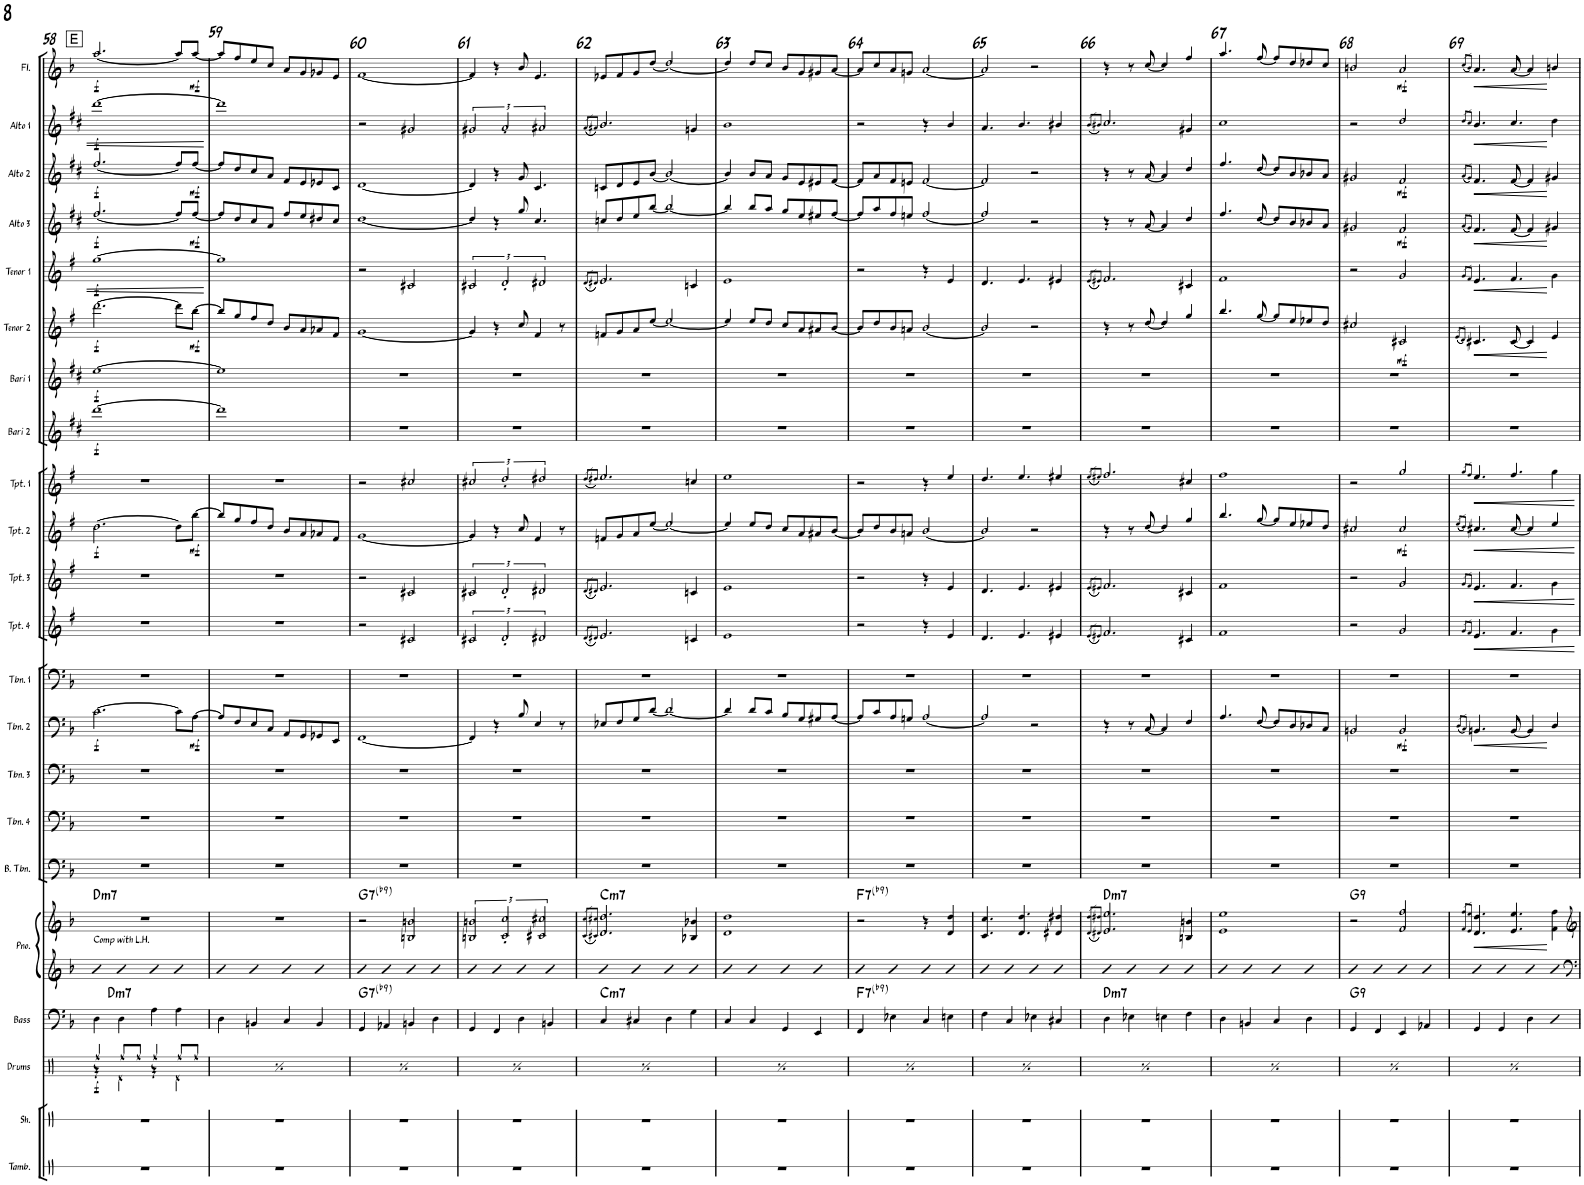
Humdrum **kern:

**kern	**kern	**kern	**dynam	**kern	**harte	**kern	**kern	**dynam	**harte	**kern	**kern	**kern	**kern	**dynam	**kern	**kern	**kern	**kern	**dynam	**kern	**kern	**dynam	**kern	**dynam	**kern	**dynam	**kern	**dynam	**kern	**dynam	**kern	**dynam	**kern	**dynam	**kern	**dynam
*part22	*part21	*part20	*part20	*part19	*part19	*part18	*part18	*part18	*part18	*part17	*part16	*part15	*part14	*part14	*part13	*part12	*part11	*part10	*part10	*part9	*part8	*part8	*part7	*part7	*part6	*part6	*part5	*part5	*part4	*part4	*part3	*part3	*part2	*part2	*part1	*part1
*staff23	*staff22	*staff21	*staff21	*staff20	*	*staff19	*staff18	*staff18/19	*	*staff17	*staff16	*staff15	*staff14	*staff14	*staff13	*staff12	*staff11	*staff10	*staff10	*staff9	*staff8	*staff8	*staff7	*staff7	*staff6	*staff6	*staff5	*staff5	*staff4	*staff4	*staff3	*staff3	*staff2	*staff2	*staff1	*staff1
*I"Tambourine	*I"Shaker	*I"Drums	*	*I"Bass	*	*I"Piano	*	*	*	*I"Bass Trombone	*I"Trombone 4	*I"Trombone 3	*I"Trombone 2	*	*I"Trombone 1	*I"Trumpet 4	*I"Trumpet 3	*I"Trumpet 2	*	*I"Trumpet 1	*I"Bari Sax 2	*	*I"Bari Sax 1	*	*I"Tenor Sax 2	*	*I"Tenor Sax 1	*	*I"Alto Sax 3	*	*I"Alto Sax 2	*	*I"Alto Sax 1	*	*I"Flute	*
*I'Tamb.	*I'Sh.	*I'Drums	*	*I'Bass	*	*I'Pno.	*	*	*	*I'B. Tbn.	*I'Tbn. 4	*I'Tbn. 3	*I'Tbn. 2	*	*I'Tbn. 1	*I'Tpt. 4	*I'Tpt. 3	*I'Tpt. 2	*	*I'Tpt. 1	*I'Bari 2	*	*I'Bari 1	*	*I'Tenor 2	*	*I'Tenor 1	*	*I'Alto 3	*	*I'Alto 2	*	*I'Alto 1	*	*I'Fl.	*
!!LO:PB:g=z
*clefX	*clefX	*clefX	*	*clefF4	*	*clefG2	*clefG2	*	*	*clefF4	*clefF4	*clefF4	*clefF4	*	*clefF4	*clefG2	*clefG2	*clefG2	*	*clefG2	*clefG2	*	*clefG2	*	*clefG2	*	*clefG2	*	*clefG2	*	*clefG2	*	*clefG2	*	*clefG2	*
*	*	*	*	*Trd7c12	*	*	*	*	*	*	*	*	*	*	*	*Trd1c2	*Trd1c2	*Trd1c2	*	*Trd1c2	*Trd12c21	*	*Trd12c21	*	*Trd8c14	*	*Trd8c14	*	*Trd5c9	*	*Trd5c9	*	*Trd5c9	*	*	*
*k[]	*k[]	*k[]	*	*k[b-]	*	*k[b-]	*k[b-]	*	*	*k[b-]	*k[b-]	*k[b-]	*k[b-]	*	*k[b-]	*k[f#]	*k[f#]	*k[f#]	*	*k[f#]	*k[f#c#]	*	*k[f#c#]	*	*k[f#]	*	*k[f#]	*	*k[f#c#]	*	*k[f#c#]	*	*k[f#c#]	*	*k[b-]	*
*M4/4	*M4/4	*M4/4	*	*M4/4	*	*M4/4	*M4/4	*	*	*M4/4	*M4/4	*M4/4	*M4/4	*	*M4/4	*M4/4	*M4/4	*M4/4	*	*M4/4	*M4/4	*	*M4/4	*	*M4/4	*	*M4/4	*	*M4/4	*	*M4/4	*	*M4/4	*	*M4/4	*
!!LO:REH:place=s1:a:B:rj:fs=14:t=E
=58	=58	=58	=58	=58	=58	=58	=58	=58	=58	=58	=58	=58	=58	=58	=58	=58	=58	=58	=58	=58	=58	=58	=58	=58	=58	=58	=58	=58	=58	=58	=58	=58	=58	=58	=58	=58
*	*	*^	*	*	*	*	*	*	*	*	*	*	*	*	*	*	*	*	*	*	*	*	*	*	*	*	*	*	*	*	*	*	*	*	*	*
!	!	!	!	!	!	!	!	!LO:TX:b:t=Comp with L.H.	!	!	!	!	!	!	!	!	!	!	!	!	!	!	!	!	!	!	!	!	!	!	!	!	!	!	!	!	!
!	!	!	!	!LO:DY:b	!	!LO:H:kt=m7	!	!	!	!LO:H:kt=m7	!	!	!	!	!LO:DY:b	!	!	!	!	!LO:DY:b	!	!	!LO:DY:b	!	!LO:DY:b	!	!LO:DY:b	!	!LO:DY:b	!	!LO:DY:b	!	!LO:DY:b	!	!LO:DY:b	!	!LO:DY:b
1r	1r	4Rff/	4r	f	4D\	D:min7	4b-	1r	.	D:min7	1r	1r	1r	[>2.c\	f	1r	1r	1r	[>2.dd\	f	1r	[>1ddd	f	[>1ee	f	[>2.ddd\	f	[>1gg	f	[<2.ff#/	f	[<2.ff#/	f	[>1ddd	f	[<2.aa/	f
.	.	8Rff/L	4Rd\	.	4D\	.	4b-	.	.	.	.	.	.	.	.	.	.	.	.	.	.	.	.	.	.	.	.	.	.	.	.	.	.	.	.	.	.
.	.	8Rff/J	.	.	.	.	.	.	.	.	.	.	.	.	.	.	.	.	.	.	.	.	.	.	.	.	.	.	.	.	.	.	.	.	.	.	.
.	.	4Rff/	4r	.	4A\	.	4b-	.	.	.	.	.	.	.	.	.	.	.	.	.	.	.	.	.	.	.	.	.	.	.	.	.	.	.	.	.	.
.	.	8Rff/L	4Rd\	.	4A\	.	4b-	.	.	.	.	.	.	8c\L]	.	.	.	.	8dd\L]	.	.	.	.	.	.	8ddd\L]	.	.	.	8ff#/L]	.	8ff#/L]	.	.	.	8aa/L]	.
!	!	!	!	!	!	!	!	!	!	!	!	!	!	!	!LO:DY:b	!	!	!	!	!LO:DY:b	!	!	!	!	!	!	!LO:DY:b	!	!	!	!LO:DY:b	!	!LO:DY:b	!	!	!	!LO:DY:b
.	.	8Rff/J	.	.	.	.	.	.	.	.	.	.	.	[>8A\J	mf	.	.	.	[>8bb\J	mf	.	.	.	.	.	[>8bb\J	mf	.	.	[<8ff#/J	mf	[<8ff#/J	mf	.	.	[<8aa/J	mf
=59	=59	=59	=59	=59	=59	=59	=59	=59	=59	=59	=59	=59	=59	=59	=59	=59	=59	=59	=59	=59	=59	=59	=59	=59	=59	=59	=59	=59	=59	=59	=59	=59	=59	=59	=59	=59	=59
!	!	!	!	!LO:DY:b	!	!	!	!	!	!	!	!	!	!	!	!	!	!	!	!	!	!	!	!	!	!	!	!	!	!	!	!	!	!	!	!	!
1r	1r	4Rff/	4r	f	4D\	.	4b-	1r	.	.	1r	1r	1r	8A/L]	.	1r	1r	1r	8bb/L]	.	1r	1ddd]	.	1ee]	.	8bb/L]	.	1gg]	.	8ff#/L]	.	8ff#/L]	.	1ddd]	.	8aa/L]	.
.	.	.	.	.	.	.	.	.	.	.	.	.	.	8F/	.	.	.	.	8gg/	.	.	.	.	.	.	8gg/	.	.	.	8dd/	.	8dd/	.	.	.	8ff/	.
.	.	8Rff/L	4Rd\	.	4BBn/	.	4b-	.	.	.	.	.	.	8E/	.	.	.	.	8ff#/	.	.	.	.	.	.	8ff#/	.	.	.	8cc#/	.	8cc#/	.	.	.	8ee/	.
.	.	8Rff/J	.	.	.	.	.	.	.	.	.	.	.	8C/J	.	.	.	.	8dd/J	.	.	.	.	.	.	8dd/J	.	.	.	8a/J	.	8a/J	.	.	.	8cc/J	.
.	.	4Rff/	4r	.	4C/	.	4b-	.	.	.	.	.	.	8AA/L	.	.	.	.	8b/L	.	.	.	.	.	.	8b/L	.	.	.	8ff#/L	.	8f#/L	.	.	.	8a/L	.
.	.	.	.	.	.	.	.	.	.	.	.	.	.	8GG/	.	.	.	.	8a/	.	.	.	.	.	.	8a/	.	.	.	8ee/	.	8e/	.	.	.	8g/	.
.	.	8Rff/L	4Rd\	.	4BB/	.	4b-	.	.	.	.	.	.	8GG-X/	.	.	.	.	8a-X/	.	.	.	.	.	.	8a-X/	.	.	.	8dd#X/	.	8e-X/	.	.	.	8g-X/	.
.	.	8Rff/J	.	.	.	.	.	.	.	.	.	.	.	8EE/J	.	.	.	.	8f#/J	.	.	.	.	.	.	8f#/J	.	.	.	8cc#/J	.	8c#/J	.	.	.	8e/J	.
=60	=60	=60	=60	=60	=60	=60	=60	=60	=60	=60	=60	=60	=60	=60	=60	=60	=60	=60	=60	=60	=60	=60	=60	=60	=60	=60	=60	=60	=60	=60	=60	=60	=60	=60	=60	=60	=60
!	!	!	!	!LO:DY:b	!	!LO:H:kt=7	!	!	!	!LO:H:kt=7	!	!	!	!	!	!	!	!	!	!	!	!	!	!	!	!	!	!	!	!	!	!	!	!	!	!	!
1r	1r	4Rff/	4r	f	4GG/	G:7(b9)	4b-	2r	.	G:7(b9)	1r	1r	1r	[<1FF	.	1r	2r	2r	[<1g	.	2r	1r	.	1r	.	[<1g	.	2r	.	[<1dd	.	[<1d	.	2r	.	[<1f	.
.	.	8Rff/L	4Rd\	.	4AA-X/	.	4b-	.	.	.	.	.	.	.	.	.	.	.	.	.	.	.	.	.	.	.	.	.	.	.	.	.	.	.	.	.	.
.	.	8Rff/J	.	.	.	.	.	.	.	.	.	.	.	.	.	.	.	.	.	.	.	.	.	.	.	.	.	.	.	.	.	.	.	.	.	.	.
.	.	4Rff/	4r	.	4BBn/	.	4b-	2Bn/ 2bn/	.	.	.	.	.	.	.	.	2c#X/	2c#X/	.	.	2cc#X/	.	.	.	.	.	.	2c#X/	.	.	.	.	.	2g#X/	.	.	.
.	.	8Rff/L	4Rd\	.	4D\	.	4b-	.	.	.	.	.	.	.	.	.	.	.	.	.	.	.	.	.	.	.	.	.	.	.	.	.	.	.	.	.	.
.	.	8Rff/J	.	.	.	.	.	.	.	.	.	.	.	.	.	.	.	.	.	.	.	.	.	.	.	.	.	.	.	.	.	.	.	.	.	.	.
=61	=61	=61	=61	=61	=61	=61	=61	=61	=61	=61	=61	=61	=61	=61	=61	=61	=61	=61	=61	=61	=61	=61	=61	=61	=61	=61	=61	=61	=61	=61	=61	=61	=61	=61	=61	=61	=61
!	!	!	!	!LO:DY:b	!	!	!	!	!	!	!	!	!	!	!	!	!	!	!	!	!	!	!	!	!	!	!	!	!	!	!	!	!	!	!	!	!
1r	1r	4Rff/	4r	f	4GG/	.	4b-	3Bn/ 3bn/	.	.	1r	1r	1r	4FF/]	.	1r	3c#X/	3c#X/	4g/]	.	3cc#X/	1r	.	1r	.	4g/]	.	3c#X/	.	4dd/]	.	4d/]	.	3g#X/	.	4f/]	.
.	.	8Rff/L	4Rd\	.	4FF/	.	4b-	.	.	.	.	.	.	4r	.	.	.	.	4r	.	.	.	.	.	.	4r	.	.	.	4r	.	4r	.	.	.	4r	.
.	.	.	.	.	.	.	.	3c/' 3cc/'	.	.	.	.	.	.	.	.	3d'/	3d'/	.	.	3dd'/	.	.	.	.	.	.	3d'/	.	.	.	.	.	3a'/	.	.	.
.	.	8Rff/J	.	.	.	.	.	.	.	.	.	.	.	.	.	.	.	.	.	.	.	.	.	.	.	.	.	.	.	.	.	.	.	.	.	.	.
.	.	4Rff/	4r	.	4D\	.	4b-	.	.	.	.	.	.	8B-/	.	.	.	.	8cc/	.	.	.	.	.	.	8cc/	.	.	.	8gg/	.	8g/	.	.	.	8b-/	.
.	.	.	.	.	.	.	.	.	.	.	.	.	.	4E/	.	.	.	.	4f#/	.	.	.	.	.	.	4f#/	.	.	.	4.cc#/	.	4.c#/	.	.	.	4.e/	.
.	.	.	.	.	.	.	.	3c#X/ 3cc#X/	.	.	.	.	.	.	.	.	3d#X/	3d#X/	.	.	3dd#X/	.	.	.	.	.	.	3d#X/	.	.	.	.	.	3a#X/	.	.	.
.	.	8Rff/L	4Rd\	.	4BBn/	.	4b-	.	.	.	.	.	.	.	.	.	.	.	.	.	.	.	.	.	.	.	.	.	.	.	.	.	.	.	.	.	.
.	.	8Rff/J	.	.	.	.	.	.	.	.	.	.	.	8r	.	.	.	.	8r	.	.	.	.	.	.	8r	.	.	.	.	.	.	.	.	.	.	.
=62	=62	=62	=62	=62	=62	=62	=62	=62	=62	=62	=62	=62	=62	=62	=62	=62	=62	=62	=62	=62	=62	=62	=62	=62	=62	=62	=62	=62	=62	=62	=62	=62	=62	=62	=62	=62	=62
.	.	.	.	.	.	.	.	(8qc/ 8qcc/L	.	.	.	.	.	.	.	.	(8qd/L	(8qd/L	.	.	(8qdd/L	.	.	.	.	.	.	(8qd/L	.	.	.	.	.	(8qa/L	.	.	.
.	.	.	.	.	.	.	.	8qc#X/ 8qcc#X/J)	.	.	.	.	.	.	.	.	8qd#X/J)	8qd#X/J)	.	.	8qdd#X/J)	.	.	.	.	.	.	8qd#X/J)	.	.	.	.	.	8qa#X/J)	.	.	.
!	!	!	!	!LO:DY:b	!	!LO:H:kt=m7	!	!	!	!LO:H:kt=m7	!	!	!	!	!	!	!	!	!	!	!	!	!	!	!	!	!	!	!	!	!	!	!	!	!	!	!
1r	1r	4Rff/	4r	f	4C/	C:min7	4b-	2.d/ 2.dd/	.	C:min7	1r	1r	1r	8E-X/L	.	1r	2.e/	2.e/	8fn/L	.	2.ee/	1r	.	1r	.	8fn/L	.	2.e/	.	8ccn/L	.	8cn/L	.	2.b/	.	8e-X/L	.
.	.	.	.	.	.	.	.	.	.	.	.	.	.	8F/	.	.	.	.	8g/	.	.	.	.	.	.	8g/	.	.	.	8dd/	.	8d/	.	.	.	8f/	.
.	.	8Rff/L	4Rd\	.	4C#X/	.	4b-	.	.	.	.	.	.	8G/	.	.	.	.	8a/	.	.	.	.	.	.	8a/	.	.	.	8ee/	.	8e/	.	.	.	8g/	.
.	.	8Rff/J	.	.	.	.	.	.	.	.	.	.	.	[<8d/J	.	.	.	.	[<8ee/J	.	.	.	.	.	.	[<8ee/J	.	.	.	[<8bb/J	.	[<8b/J	.	.	.	[<8dd/J	.
.	.	4Rff/	4r	.	4D\	.	4b-	.	.	.	.	.	.	2d/_	.	.	.	.	2ee/_	.	.	.	.	.	.	2ee/_	.	.	.	2bb/_	.	2b/_	.	.	.	2dd/_	.
.	.	8Rff/L	4Rd\	.	4G\	.	4b-	4B-X/ 4b-X/	.	.	.	.	.	.	.	.	4cn/	4cn/	.	.	4ccn/	.	.	.	.	.	.	4cn/	.	.	.	.	.	4gn/	.	.	.
.	.	8Rff/J	.	.	.	.	.	.	.	.	.	.	.	.	.	.	.	.	.	.	.	.	.	.	.	.	.	.	.	.	.	.	.	.	.	.	.
=63	=63	=63	=63	=63	=63	=63	=63	=63	=63	=63	=63	=63	=63	=63	=63	=63	=63	=63	=63	=63	=63	=63	=63	=63	=63	=63	=63	=63	=63	=63	=63	=63	=63	=63	=63	=63	=63
!	!	!	!	!LO:DY:b	!	!	!	!	!	!	!	!	!	!	!	!	!	!	!	!	!	!	!	!	!	!	!	!	!	!	!	!	!	!	!	!	!
1r	1r	4Rff/	4r	f	4C/	.	4b-	1d 1dd	.	.	1r	1r	1r	4d/]	.	1r	1e	1e	4ee/]	.	1ee	1r	.	1r	.	4ee/]	.	1e	.	4bb/]	.	4b/]	.	1b	.	4dd/]	.
.	.	8Rff/L	4Rd\	.	4C/	.	4b-	.	.	.	.	.	.	8d/L	.	.	.	.	8ee/L	.	.	.	.	.	.	8ee/L	.	.	.	8bb/L	.	8b/L	.	.	.	8dd/L	.
.	.	8Rff/J	.	.	.	.	.	.	.	.	.	.	.	8c/J	.	.	.	.	8dd/J	.	.	.	.	.	.	8dd/J	.	.	.	8aa/J	.	8a/J	.	.	.	8cc/J	.
.	.	4Rff/	4r	.	4GG/	.	4b-	.	.	.	.	.	.	8B-/L	.	.	.	.	8cc/L	.	.	.	.	.	.	8cc/L	.	.	.	8gg/L	.	8g/L	.	.	.	8b-/L	.
.	.	.	.	.	.	.	.	.	.	.	.	.	.	8G/	.	.	.	.	8a/	.	.	.	.	.	.	8a/	.	.	.	8ee/	.	8e/	.	.	.	8g/	.
.	.	8Rff/L	4Rd\	.	4EE/	.	4b-	.	.	.	.	.	.	8G#X/	.	.	.	.	8a#X/	.	.	.	.	.	.	8a#X/	.	.	.	8ee#X/	.	8e#X/	.	.	.	8g#X/	.
.	.	8Rff/J	.	.	.	.	.	.	.	.	.	.	.	[<8A/J	.	.	.	.	[<8b/J	.	.	.	.	.	.	[<8b/J	.	.	.	[<8ff#/J	.	[<8f#/J	.	.	.	[<8a/J	.
=64	=64	=64	=64	=64	=64	=64	=64	=64	=64	=64	=64	=64	=64	=64	=64	=64	=64	=64	=64	=64	=64	=64	=64	=64	=64	=64	=64	=64	=64	=64	=64	=64	=64	=64	=64	=64	=64
!	!	!	!	!LO:DY:b	!	!LO:H:kt=7	!	!	!	!LO:H:kt=7	!	!	!	!	!	!	!	!	!	!	!	!	!	!	!	!	!	!	!	!	!	!	!	!	!	!	!
1r	1r	4Rff/	4r	f	4FF/	F:7(b9)	4b-	2r	.	F:7(b9)	1r	1r	1r	8A/L]	.	1r	2r	2r	8b/L]	.	2r	1r	.	1r	.	8b/L]	.	2r	.	8ff#/L]	.	8f#/L]	.	2r	.	8a/L]	.
.	.	.	.	.	.	.	.	.	.	.	.	.	.	8c/	.	.	.	.	8dd/	.	.	.	.	.	.	8dd/	.	.	.	8aa/	.	8a/	.	.	.	8cc/	.
.	.	8Rff/L	4Rd\	.	4E-X\	.	4b-	.	.	.	.	.	.	8A/	.	.	.	.	8b/	.	.	.	.	.	.	8b/	.	.	.	8ff#/	.	8f#/	.	.	.	8a/	.
.	.	8Rff/J	.	.	.	.	.	.	.	.	.	.	.	8Gn/J	.	.	.	.	8an/J	.	.	.	.	.	.	8an/J	.	.	.	8een/J	.	8en/J	.	.	.	8gn/J	.
.	.	4Rff/	4r	.	4C/	.	4b-	4r	.	.	.	.	.	[<2A/	.	.	4r	4r	[<2b/	.	4r	.	.	.	.	[<2b/	.	4r	.	[<2ff#/	.	[<2f#/	.	4r	.	[<2a/	.
.	.	8Rff/L	4Rd\	.	4En\	.	4b-	4d/ 4dd/	.	.	.	.	.	.	.	.	4e/	4e/	.	.	4ee/	.	.	.	.	.	.	4e/	.	.	.	.	.	4b/	.	.	.
.	.	8Rff/J	.	.	.	.	.	.	.	.	.	.	.	.	.	.	.	.	.	.	.	.	.	.	.	.	.	.	.	.	.	.	.	.	.	.	.
=65	=65	=65	=65	=65	=65	=65	=65	=65	=65	=65	=65	=65	=65	=65	=65	=65	=65	=65	=65	=65	=65	=65	=65	=65	=65	=65	=65	=65	=65	=65	=65	=65	=65	=65	=65	=65	=65
!	!	!	!	!LO:DY:b	!	!	!	!	!	!	!	!	!	!	!	!	!	!	!	!	!	!	!	!	!	!	!	!	!	!	!	!	!	!	!	!	!
1r	1r	4Rff/	4r	f	4F\	.	4b-	4.c/ 4.cc/	.	.	1r	1r	1r	2A/]	.	1r	4.d/	4.d/	2b/]	.	4.dd/	1r	.	1r	.	2b/]	.	4.d/	.	2ff#/]	.	2f#/]	.	4.a/	.	2a/]	.
.	.	8Rff/L	4Rd\	.	4C/	.	4b-	.	.	.	.	.	.	.	.	.	.	.	.	.	.	.	.	.	.	.	.	.	.	.	.	.	.	.	.	.	.
.	.	8Rff/J	.	.	.	.	.	4.d/ 4.dd/	.	.	.	.	.	.	.	.	4.e/	4.e/	.	.	4.ee/	.	.	.	.	.	.	4.e/	.	.	.	.	.	4.b/	.	.	.
.	.	4Rff/	4r	.	4E-X\	.	4b-	.	.	.	.	.	.	2r	.	.	.	.	2r	.	.	.	.	.	.	2r	.	.	.	2r	.	2r	.	.	.	2r	.
.	.	8Rff/L	4Rd\	.	4C#X/	.	4b-	4d#X/ 4dd#X/	.	.	.	.	.	.	.	.	4e#X/	4e#X/	.	.	4ee#X/	.	.	.	.	.	.	4e#X/	.	.	.	.	.	4b#X/	.	.	.
.	.	8Rff/J	.	.	.	.	.	.	.	.	.	.	.	.	.	.	.	.	.	.	.	.	.	.	.	.	.	.	.	.	.	.	.	.	.	.	.
=66	=66	=66	=66	=66	=66	=66	=66	=66	=66	=66	=66	=66	=66	=66	=66	=66	=66	=66	=66	=66	=66	=66	=66	=66	=66	=66	=66	=66	=66	=66	=66	=66	=66	=66	=66	=66	=66
.	.	.	.	.	.	.	.	(8qd/ 8qdd/L	.	.	.	.	.	.	.	.	(8qe/L	(8qe/L	.	.	(8qee/L	.	.	.	.	.	.	(8qe/L	.	.	.	.	.	(8qb/L	.	.	.
.	.	.	.	.	.	.	.	8qd#X/ 8qdd#X/J)	.	.	.	.	.	.	.	.	8qe#X/J)	8qe#X/J)	.	.	8qee#X/J)	.	.	.	.	.	.	8qe#X/J)	.	.	.	.	.	8qb#X/J)	.	.	.
!	!	!	!	!LO:DY:b	!	!LO:H:kt=m7	!	!	!	!LO:H:kt=m7	!	!	!	!	!	!	!	!	!	!	!	!	!	!	!	!	!	!	!	!	!	!	!	!	!	!	!
1r	1r	4Rff/	4r	f	4D\	D:min7	4b-	2.e/ 2.ee/	.	D:min7	1r	1r	1r	4r	.	1r	2.f#/	2.f#/	4r	.	2.ff#/	1r	.	1r	.	4r	.	2.f#/	.	4r	.	4r	.	2.cc#/	.	4r	.
.	.	8Rff/L	4Rd\	.	4E-X\	.	4b-	.	.	.	.	.	.	8r	.	.	.	.	8r	.	.	.	.	.	.	8r	.	.	.	8r	.	8r	.	.	.	8r	.
.	.	8Rff/J	.	.	.	.	.	.	.	.	.	.	.	[<8C/	.	.	.	.	[<8dd/	.	.	.	.	.	.	[<8dd/	.	.	.	[<8a/	.	[<8a/	.	.	.	[<8cc/	.
.	.	4Rff/	4r	.	4En\	.	4b-	.	.	.	.	.	.	4C/]	.	.	.	.	4dd/]	.	.	.	.	.	.	4dd/]	.	.	.	4a/]	.	4a/]	.	.	.	4cc/]	.
.	.	8Rff/L	4Rd\	.	4F\	.	4b-	4Bn/ 4bn/	.	.	.	.	.	4F/	.	.	4c#X/	4c#X/	4gg/	.	4cc#X/	.	.	.	.	4gg/	.	4c#X/	.	4dd/	.	4dd/	.	4g#X/	.	4ff/	.
.	.	8Rff/J	.	.	.	.	.	.	.	.	.	.	.	.	.	.	.	.	.	.	.	.	.	.	.	.	.	.	.	.	.	.	.	.	.	.	.
=67	=67	=67	=67	=67	=67	=67	=67	=67	=67	=67	=67	=67	=67	=67	=67	=67	=67	=67	=67	=67	=67	=67	=67	=67	=67	=67	=67	=67	=67	=67	=67	=67	=67	=67	=67	=67	=67
*	*	*	*	*	*	*	*	*^	*	*	*	*	*	*	*	*	*	*	*	*	*	*	*	*	*	*	*	*	*	*	*	*	*	*	*	*	*
!	!	!	!	!LO:DY:b	!	!	!	!	!	!	!	!	!	!	!	!	!	!	!	!	!	!	!	!	!	!	!	!	!	!	!	!	!	!	!	!	!	!
1r	1r	4Rff/	4r	f	4D\	.	4b-	1ee	1e	.	.	1r	1r	1r	4.A/	.	1r	1f#	1f#	4.bb/	.	1ff#	1r	.	1r	.	4.bb/	.	1f#	.	4.ff#/	.	4.ff#/	.	1cc#	.	4.aa/	.
.	.	8Rff/L	4Rd\	.	4BBn/	.	4b-	.	.	.	.	.	.	.	.	.	.	.	.	.	.	.	.	.	.	.	.	.	.	.	.	.	.	.	.	.	.	.
.	.	8Rff/J	.	.	.	.	.	.	.	.	.	.	.	.	[<8F/	.	.	.	.	[<8gg/	.	.	.	.	.	.	[<8gg/	.	.	.	[<8dd/	.	[<8dd/	.	.	.	[<8ff/	.
.	.	4Rff/	4r	.	4C/	.	4b-	.	.	.	.	.	.	.	8F/L]	.	.	.	.	8gg/L]	.	.	.	.	.	.	8gg/L]	.	.	.	8dd/L]	.	8dd/L]	.	.	.	8ff/L]	.
.	.	.	.	.	.	.	.	.	.	.	.	.	.	.	8D/	.	.	.	.	8ee/	.	.	.	.	.	.	8ee/	.	.	.	8b/	.	8b/	.	.	.	8dd/	.
.	.	8Rff/L	4Rd\	.	4D\	.	4b-	.	.	.	.	.	.	.	8D-X/	.	.	.	.	8ee-X/	.	.	.	.	.	.	8ee-X/	.	.	.	8b-X/	.	8b-X/	.	.	.	8dd-X/	.
.	.	8Rff/J	.	.	.	.	.	.	.	.	.	.	.	.	8C/J	.	.	.	.	8dd/J	.	.	.	.	.	.	8dd/J	.	.	.	8a/J	.	8a/J	.	.	.	8cc/J	.
*	*	*	*	*	*	*	*	*v	*v	*	*	*	*	*	*	*	*	*	*	*	*	*	*	*	*	*	*	*	*	*	*	*	*	*	*	*	*	*
=68	=68	=68	=68	=68	=68	=68	=68	=68	=68	=68	=68	=68	=68	=68	=68	=68	=68	=68	=68	=68	=68	=68	=68	=68	=68	=68	=68	=68	=68	=68	=68	=68	=68	=68	=68	=68	=68
!	!	!	!	!LO:DY:b	!	!LO:H:kt=9	!	!	!	!LO:H:kt=9	!	!	!	!	!	!	!	!	!	!	!	!	!	!	!	!	!	!	!	!	!	!	!	!	!	!	!
1r	1r	4Rff/	4r	f	4GG/	G:9	4b-	2r	.	G:9	1r	1r	1r	2BBn/	.	1r	2r	2r	2cc#X/	.	2r	1r	.	1r	.	2cc#X/	.	2r	.	2g#X/	.	2g#X/	.	2r	.	2bn/	.
.	.	8Rff/L	4Rd\	.	4FF/	.	4b-	.	.	.	.	.	.	.	.	.	.	.	.	.	.	.	.	.	.	.	.	.	.	.	.	.	.	.	.	.	.
.	.	8Rff/J	.	.	.	.	.	.	.	.	.	.	.	.	.	.	.	.	.	.	.	.	.	.	.	.	.	.	.	.	.	.	.	.	.	.	.
!	!	!	!	!	!	!	!	!	!	!	!	!	!	!	!LO:DY:b	!	!	!	!	!LO:DY:b	!	!	!	!	!	!	!LO:DY:b	!	!	!	!LO:DY:b	!	!LO:DY:b	!	!	!	!LO:DY:b
.	.	4Rff/	4r	.	4EE/	.	4b-	2f/ 2ff/	.	.	.	.	.	2BB/	mf	.	2g/	2g/	2cc#/	mf	2gg/	.	.	.	.	2c#X/	mf	2g/	.	2f#/	mf	2f#/	mf	2dd/	.	2a/	mf
.	.	8Rff/L	4Rd\	.	4AA-X/	.	4b-	.	.	.	.	.	.	.	.	.	.	.	.	.	.	.	.	.	.	.	.	.	.	.	.	.	.	.	.	.	.
.	.	8Rff/J	.	.	.	.	.	.	.	.	.	.	.	.	.	.	.	.	.	.	.	.	.	.	.	.	.	.	.	.	.	.	.	.	.	.	.
=69	=69	=69	=69	=69	=69	=69	=69	=69	=69	=69	=69	=69	=69	=69	=69	=69	=69	=69	=69	=69	=69	=69	=69	=69	=69	=69	=69	=69	=69	=69	=69	=69	=69	=69	=69	=69	=69
.	.	.	.	.	.	.	.	8qf/ 8qff/L	.	.	.	.	.	(8qD/L	.	.	8qg/L	8qg/L	(8qee/L	.	8qgg/L	.	.	.	.	(8qe/L	.	8qg/L	.	(8qa/L	.	(8qa/L	.	8qdd/L	.	(8qcc/L	.
.	.	.	.	.	.	.	.	8qe/ 8qee/J	.	.	.	.	.	8qC/J)	.	.	8qf#/J	8qf#/J	8qdd/J)	.	8qff#/J	.	.	.	.	8qd/J)	.	8qf#/J	.	8qg/J)	.	8qg/J)	.	8qcc#/J	.	8qb-/J)	.
!	!	!	!	!LO:DY:b	!	!	!	!	!LO:HP:b	!	!	!	!	!	!	!	!	!	!	!	!	!	!	!	!	!	!	!	!	!	!	!	!	!	!	!	!
1r	1r	4Rff/	4r	f	4GG/	.	4b-	4.d/ 4.dd/	<	.	1r	1r	1r	4.BBn/	.	1r	4.e/	4.e/	4.cc#X/	.	4.ee/	1r	.	1r	.	4.c#X/	.	4.e/	.	4.f#/	.	4.f#/	.	4.b/	.	4.a/	.
.	.	8Rff/L	4Rd\	.	4GG/	.	4b-	.	.	.	.	.	.	.	.	.	.	.	.	.	.	.	.	.	.	.	.	.	.	.	.	.	.	.	.	.	.
.	.	8Rff/J	.	.	.	.	.	4.e/ 4.ee/	.	.	.	.	.	[<8BB/	.	.	4.f#/	4.f#/	[<8cc#/	.	4.ff#/	.	.	.	.	[<8c#/	.	4.f#/	.	[<8f#/	.	[<8f#/	.	4.cc#/	.	[<8a/	.
.	.	4Rff/	4r	.	4D\	.	4b-	.	.	.	.	.	.	4BB/]	.	.	.	.	4cc#/]	.	.	.	.	.	.	4c#/]	.	.	.	4f#/]	.	4f#/]	.	.	.	4a/]	.
.	.	8Rff/L	4Rd\	.	4D	.	4b-	4f\ 4ff\	[	.	.	.	.	4D/	.	.	4g\	4g\	4ee/	.	4gg\	.	.	.	.	4e/	.	4g\	.	4g#X/	.	4g#X/	.	4dd\	.	4bn/	.
.	.	8Rff/J	.	.	.	.	.	.	.	.	.	.	.	.	.	.	.	.	.	.	.	.	.	.	.	.	.	.	.	.	.	.	.	.	.	.	.
*	*	*v	*v	*	*	*	*	*	*	*	*	*	*	*	*	*	*	*	*	*	*	*	*	*	*	*	*	*	*	*	*	*	*	*	*	*	*
=	=	=	=	=	=	=	=	=	=	=	=	=	=	=	=	=	=	=	=	=	=	=	=	=	=	=	=	=	=	=	=	=	=	=	=	=
*-	*-	*-	*-	*-	*-	*-	*-	*-	*-	*-	*-	*-	*-	*-	*-	*-	*-	*-	*-	*-	*-	*-	*-	*-	*-	*-	*-	*-	*-	*-	*-	*-	*-	*-	*-	*-
